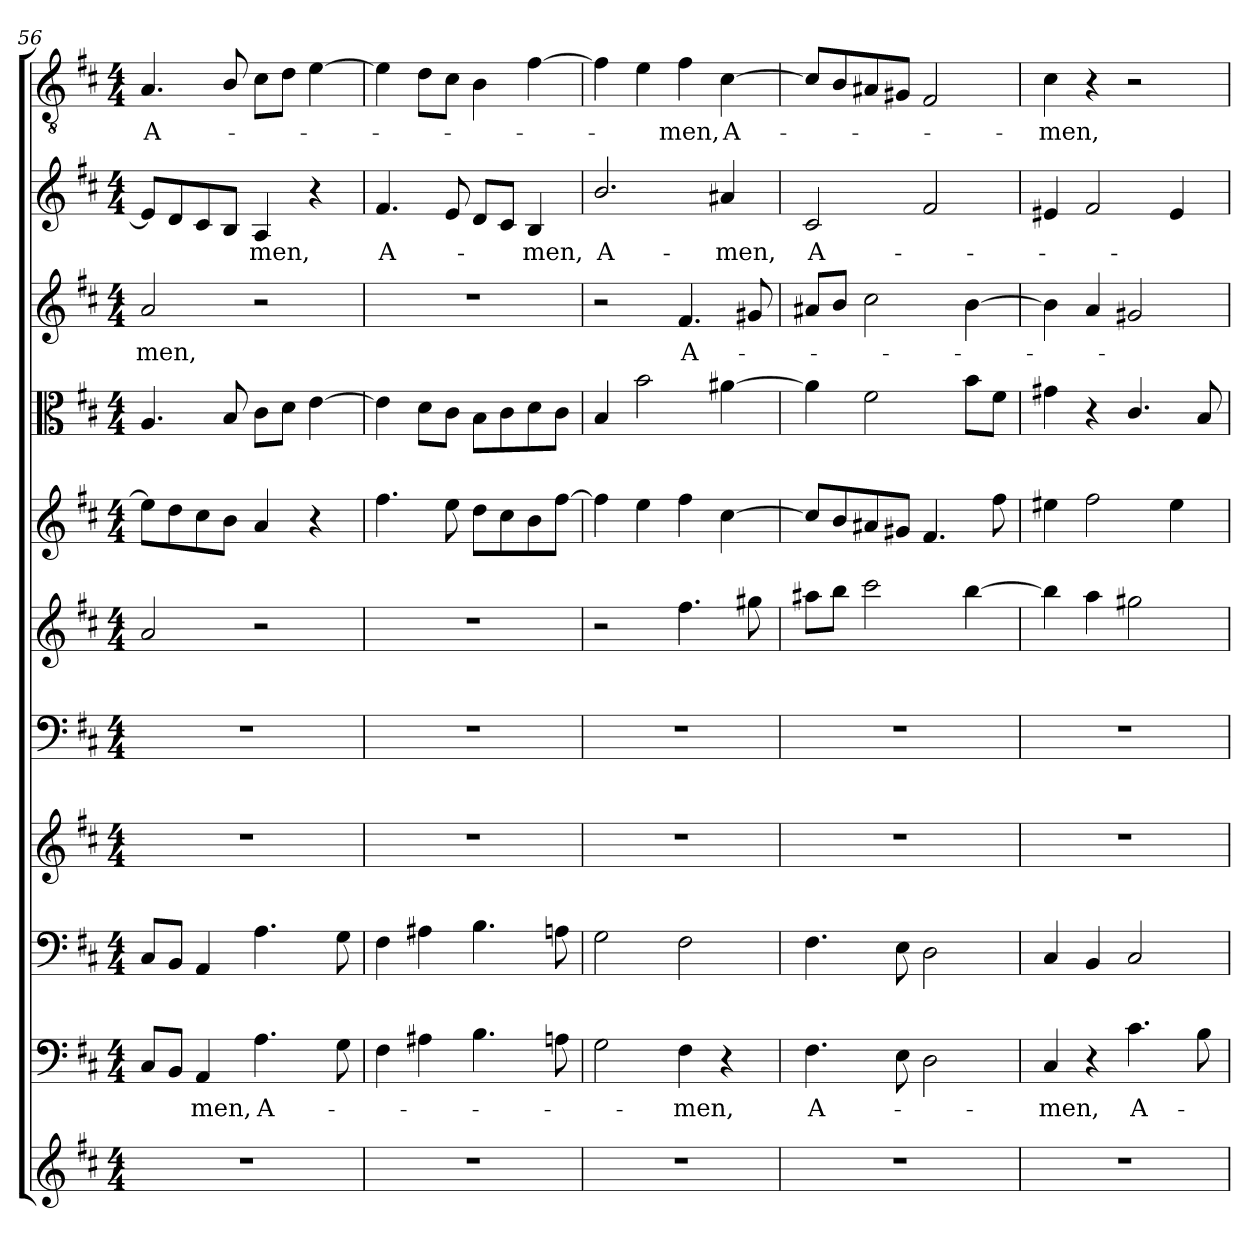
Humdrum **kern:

**kern	**kern	**text	**kern	**kern	**kern	**kern	**kern	**kern	**kern	**text	**kern	**text	**kern	**text
*part11	*part10	*part10	*part9	*part8	*part7	*part6	*part5	*part4	*part3	*part3	*part2	*part2	*part1	*part1
*staff11	*staff10	*staff10	*staff9	*staff8	*staff7	*staff6	*staff5	*staff4	*staff3	*staff3	*staff2	*staff2	*staff1	*staff1
*clefG2	*clefF4	*	*clefF4	*clefG2	*clefF4	*clefG2	*clefG2	*clefC3	*clefG2	*	*clefG2	*	*clefGv2	*
*k[f#c#]	*k[f#c#]	*	*k[f#c#]	*k[f#c#]	*k[f#c#]	*k[f#c#]	*k[f#c#]	*k[f#c#]	*k[f#c#]	*	*k[f#c#]	*	*k[f#c#]	*
*D:	*D:	*	*D:	*D:	*D:	*D:	*D:	*D:	*D:	*	*D:	*	*D:	*
*M4/4	*M4/4	*	*M4/4	*M4/4	*M4/4	*M4/4	*M4/4	*M4/4	*M4/4	*	*M4/4	*	*M4/4	*
=56	=56	=56	=56	=56	=56	=56	=56	=56	=56	=56	=56	=56	=56	=56
1r	8C#/L	.	8C#/L	1r	1r	2a/	8ee\L]	4.A/	2a/	-men,	8e/L]	.	4.A/	A-
.	8BB/J	.	8BB/J	.	.	.	8dd\	.	.	.	8d/	.	.	.
.	4AA/	-men,	4AA/	.	.	.	8cc#\	.	.	.	8c#/	.	.	.
.	.	.	.	.	.	.	8b\J	8B/	.	.	8B/J	.	8B/	.
.	4.A\	A-	4.A\	.	.	2r	4a/	8c#\L	2r	.	4A/	-men,	8c#\L	.
.	.	.	.	.	.	.	.	8d\J	.	.	.	.	8d\J	.
.	.	.	.	.	.	.	4r	[4e\	.	.	4r	.	[4e\	.
.	8G\	.	8G\	.	.	.	.	.	.	.	.	.	.	.
=57	=57	=57	=57	=57	=57	=57	=57	=57	=57	=57	=57	=57	=57	=57
1r	4F#\	.	4F#\	1r	1r	1r	4.ff#\	4e\]	1r	.	4.f#/	A-	4e\]	.
.	4A#X\	.	4A#X\	.	.	.	.	8d\L	.	.	.	.	8d\L	.
.	.	.	.	.	.	.	8ee\	8c#\J	.	.	8e/	.	8c#\J	.
.	4.B\	.	4.B\	.	.	.	8dd\L	8B\L	.	.	8d/L	.	4B\	.
.	.	.	.	.	.	.	8cc#\	8c#\	.	.	8c#/J	.	.	.
.	.	.	.	.	.	.	8b\	8d\	.	.	4B/	-men,	[4f#\	.
.	8An\	.	8An\	.	.	.	[8ff#\J	8c#\J	.	.	.	.	.	.
=58	=58	=58	=58	=58	=58	=58	=58	=58	=58	=58	=58	=58	=58	=58
1r	2G\	.	2G\	1r	1r	2r	4ff#\]	4B/	2r	.	2.b/	A-	4f#\]	.
.	.	.	.	.	.	.	4ee\	2b\	.	.	.	.	4e\	.
.	4F#\	-men,	2F#\	.	.	4.ff#\	4ff#\	.	4.f#/	A-	.	.	4f#\	-men,
.	4r	.	.	.	.	.	[4cc#\	[4a#X\	.	.	4a#X/	-men,	[4c#\	A-
.	.	.	.	.	.	8gg#X\	.	.	8g#X/	.	.	.	.	.
=59	=59	=59	=59	=59	=59	=59	=59	=59	=59	=59	=59	=59	=59	=59
1r	4.F#\	A-	4.F#\	1r	1r	8aa#X\L	8cc#/L]	4a#\]	8a#X/L	.	2c#/	A-	8c#/L]	.
.	.	.	.	.	.	8bb\J	8b/	.	8b/J	.	.	.	8B/	.
.	.	.	.	.	.	2ccc#\	8a#X/	2f#\	2cc#\	.	.	.	8A#X/	.
.	8E\	.	8E\	.	.	.	8g#X/J	.	.	.	.	.	8G#X/J	.
.	2D\	.	2D\	.	.	.	4.f#/	.	.	.	2f#/	.	2F#/	.
.	.	.	.	.	.	[4bb\	.	8b\L	[4b\	.	.	.	.	.
.	.	.	.	.	.	.	8ff#\	8f#\J	.	.	.	.	.	.
=60	=60	=60	=60	=60	=60	=60	=60	=60	=60	=60	=60	=60	=60	=60
1r	4C#/	-men,	4C#/	1r	1r	4bb\]	4ee#X\	4g#X\	4b\]	.	4e#X/	.	4c#\	-men,
.	4r	.	4BB/	.	.	4aa\	2ff#\	4r	4a/	.	2f#/	.	4r	.
.	4.c#\	A-	2C#/	.	.	2gg#X\	.	4.c#/	2g#X/	.	.	.	2r	.
.	.	.	.	.	.	.	4ee#\	.	.	.	4e#/	.	.	.
.	8B\	.	.	.	.	.	.	8B/	.	.	.	.	.	.
=	=	=	=	=	=	=	=	=	=	=	=	=	=	=
*-	*-	*-	*-	*-	*-	*-	*-	*-	*-	*-	*-	*-	*-	*-
